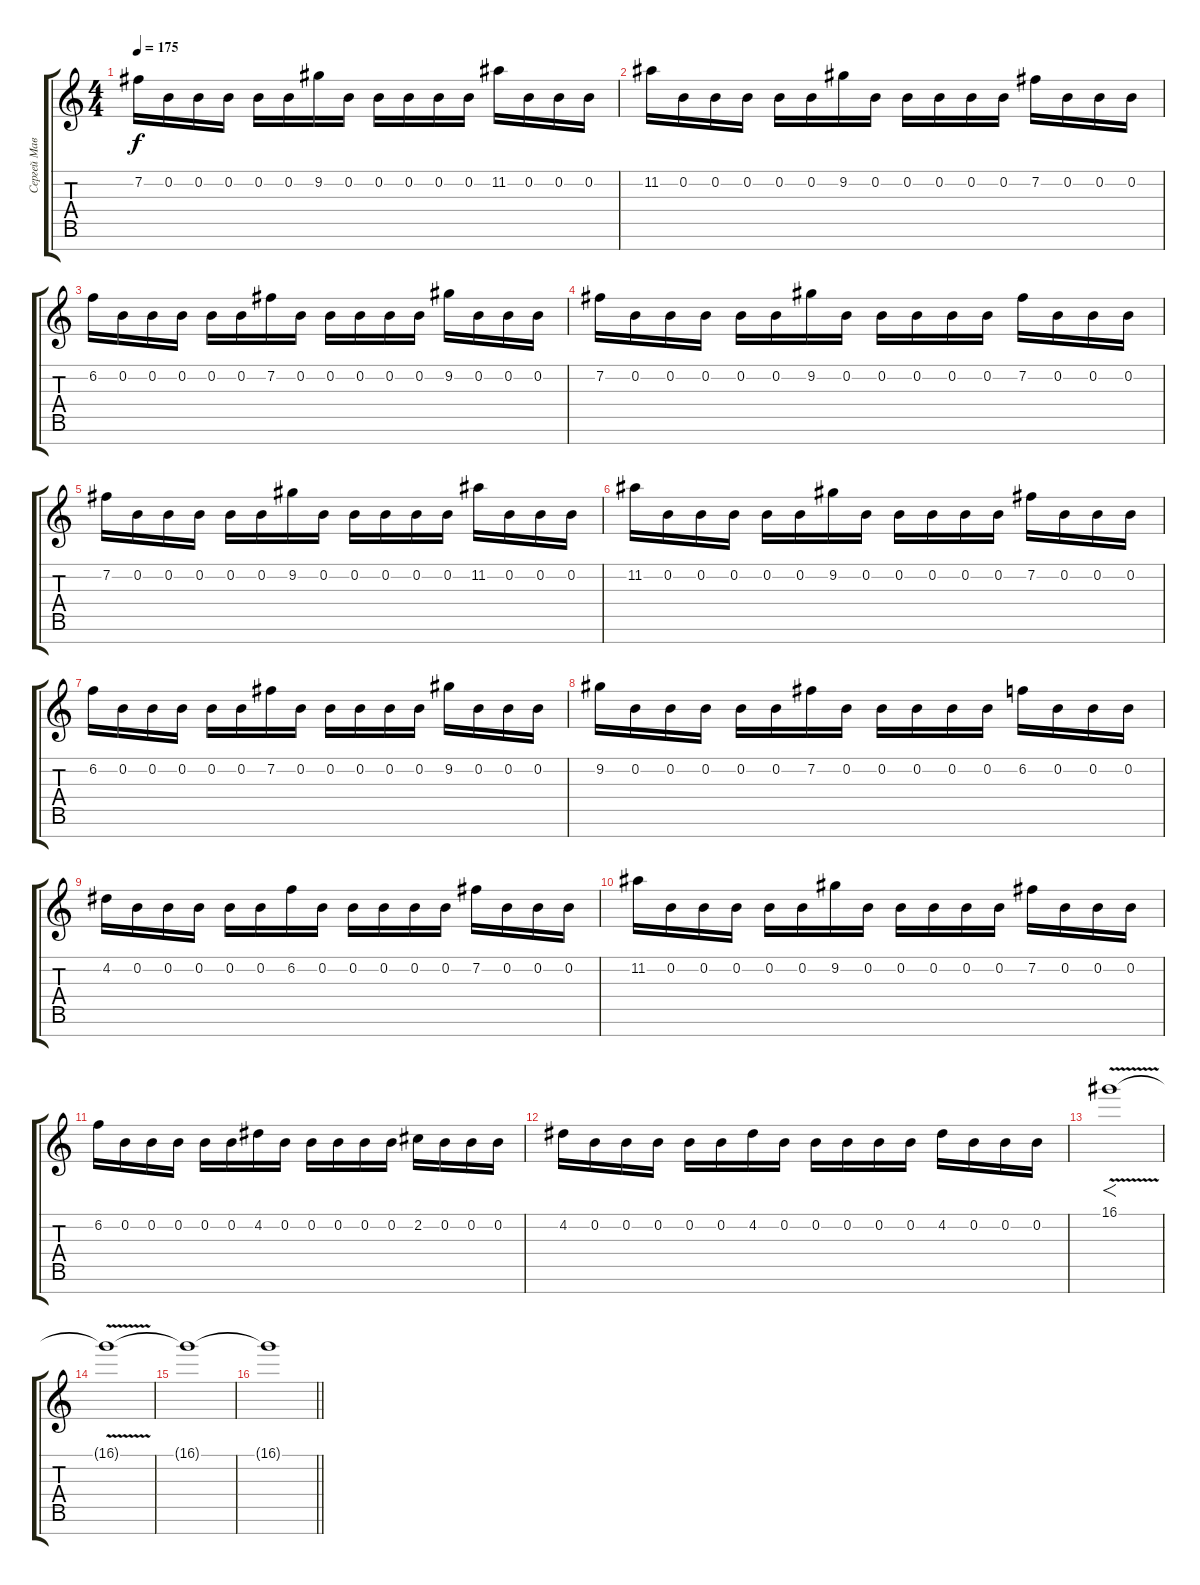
\track ("Сергей Маврин" "Сергей Мав") {instrument distortionguitar}
\staff {score tabs}
\tuning (E4 B3 G3 D3 A2 E2 B1) {hide}
\ts (4 4)
\tempo 175
\clef g2
\ks c
7.2.16{dy f} 0.2.16 0.2.16 0.2.16 0.2.16 0.2.16 9.2.16 0.2.16 0.2.16 0.2.16 0.2.16 0.2.16 11.2.16 0.2.16 0.2.16 0.2.16 |
11.2.16 0.2.16 0.2.16 0.2.16 0.2.16 0.2.16 9.2.16 0.2.16 0.2.16 0.2.16 0.2.16 0.2.16 7.2.16 0.2.16 0.2.16 0.2.16 |
6.2.16 0.2.16 0.2.16 0.2.16 0.2.16 0.2.16 7.2.16 0.2.16 0.2.16 0.2.16 0.2.16 0.2.16 9.2.16 0.2.16 0.2.16 0.2.16 |
7.2.16 0.2.16 0.2.16 0.2.16 0.2.16 0.2.16 9.2.16 0.2.16 0.2.16 0.2.16 0.2.16 0.2.16 7.2.16 0.2.16 0.2.16 0.2.16 |
7.2.16 0.2.16 0.2.16 0.2.16 0.2.16 0.2.16 9.2.16 0.2.16 0.2.16 0.2.16 0.2.16 0.2.16 11.2.16 0.2.16 0.2.16 0.2.16 |
11.2.16 0.2.16 0.2.16 0.2.16 0.2.16 0.2.16 9.2.16 0.2.16 0.2.16 0.2.16 0.2.16 0.2.16 7.2.16 0.2.16 0.2.16 0.2.16 |
6.2.16 0.2.16 0.2.16 0.2.16 0.2.16 0.2.16 7.2.16 0.2.16 0.2.16 0.2.16 0.2.16 0.2.16 9.2.16 0.2.16 0.2.16 0.2.16 |
9.2.16 0.2.16 0.2.16 0.2.16 0.2.16 0.2.16 7.2.16 0.2.16 0.2.16 0.2.16 0.2.16 0.2.16 6.2.16 0.2.16 0.2.16 0.2.16 |
4.2.16 0.2.16 0.2.16 0.2.16 0.2.16 0.2.16 6.2.16 0.2.16 0.2.16 0.2.16 0.2.16 0.2.16 7.2.16 0.2.16 0.2.16 0.2.16 |
11.2.16 0.2.16 0.2.16 0.2.16 0.2.16 0.2.16 9.2.16 0.2.16 0.2.16 0.2.16 0.2.16 0.2.16 7.2.16 0.2.16 0.2.16 0.2.16 |
6.2.16 0.2.16 0.2.16 0.2.16 0.2.16 0.2.16 4.2.16 0.2.16 0.2.16 0.2.16 0.2.16 0.2.16 2.2.16 0.2.16 0.2.16 0.2.16 |
4.2.16 0.2.16 0.2.16 0.2.16 0.2.16 0.2.16 4.2.16 0.2.16 0.2.16 0.2.16 0.2.16 0.2.16 4.2.16 0.2.16 0.2.16 0.2.16 |
16.1{v}.1{f volume 16} |
16.1{t}.1 |
16.1{t}.1 |
\barLineRight lightlight
16.1{t}.1
